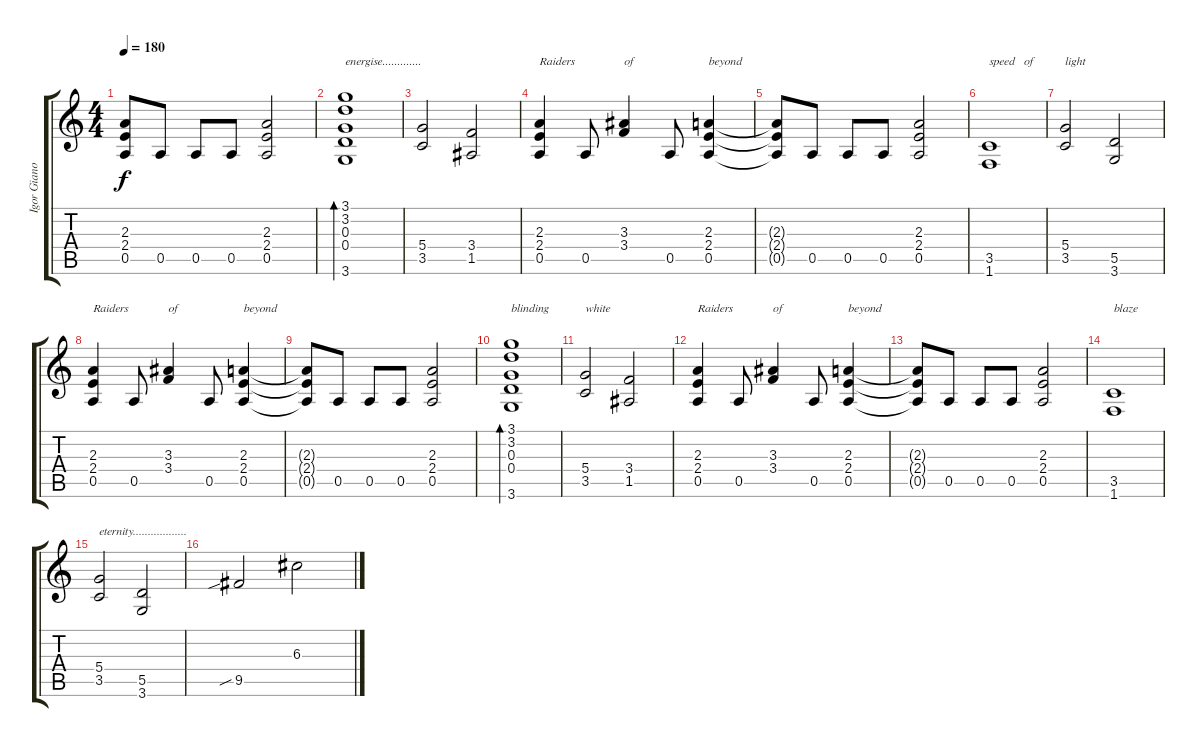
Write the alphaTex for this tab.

\track ("Igor Gianola" "Igor Giano") {instrument distortionguitar}
\staff {score tabs}
\tuning (E4 B3 G3 D3 A2 E2) {hide}
\ts (4 4)
\tempo 180
\clef g2
\ks c
(2.3{t} 2.4{t} 0.5{t}).8{dy f} 0.5.8 0.5.8 0.5.8 (2.3 2.4 0.5).2 |
(3.1 3.2 0.3 0.4 3.6).1{bd 240 txt "energise............."} |
(5.4 3.5).2 (3.4 1.5).2 |
(2.3 2.4 0.5).4{txt "Raiders"} 0.5.8 (3.3 3.4).4{txt "of"} 0.5.8 (2.3 2.4 0.5).4{txt "beyond"} |
(2.3{t} 2.4{t} 0.5{t}).8 0.5.8 0.5.8 0.5.8 (2.3 2.4 0.5).2 |
(3.5 1.6).1{txt "speed   of"} |
(5.4 3.5).2{txt "light"} (5.5 3.6).2 |
(2.3 2.4 0.5).4{txt "Raiders"} 0.5.8 (3.3 3.4).4{txt "of"} 0.5.8 (2.3 2.4 0.5).4{txt "beyond"} |
(2.3{t} 2.4{t} 0.5{t}).8 0.5.8 0.5.8 0.5.8 (2.3 2.4 0.5).2 |
(3.1 3.2 0.3 0.4 3.6).1{bd 60 txt "blinding"} |
(5.4 3.5).2{txt "white"} (3.4 1.5).2 |
(2.3 2.4 0.5).4{txt "Raiders"} 0.5.8 (3.3 3.4).4{txt "of"} 0.5.8 (2.3 2.4 0.5).4{txt "beyond"} |
(2.3{t} 2.4{t} 0.5{t}).8 0.5.8 0.5.8 0.5.8 (2.3 2.4 0.5).2 |
(3.5 1.6).1{txt "blaze"} |
(5.4 3.5).2{txt "eternity.................."} (5.5 3.6).2 |
9.5{sib}.2 6.3.2
